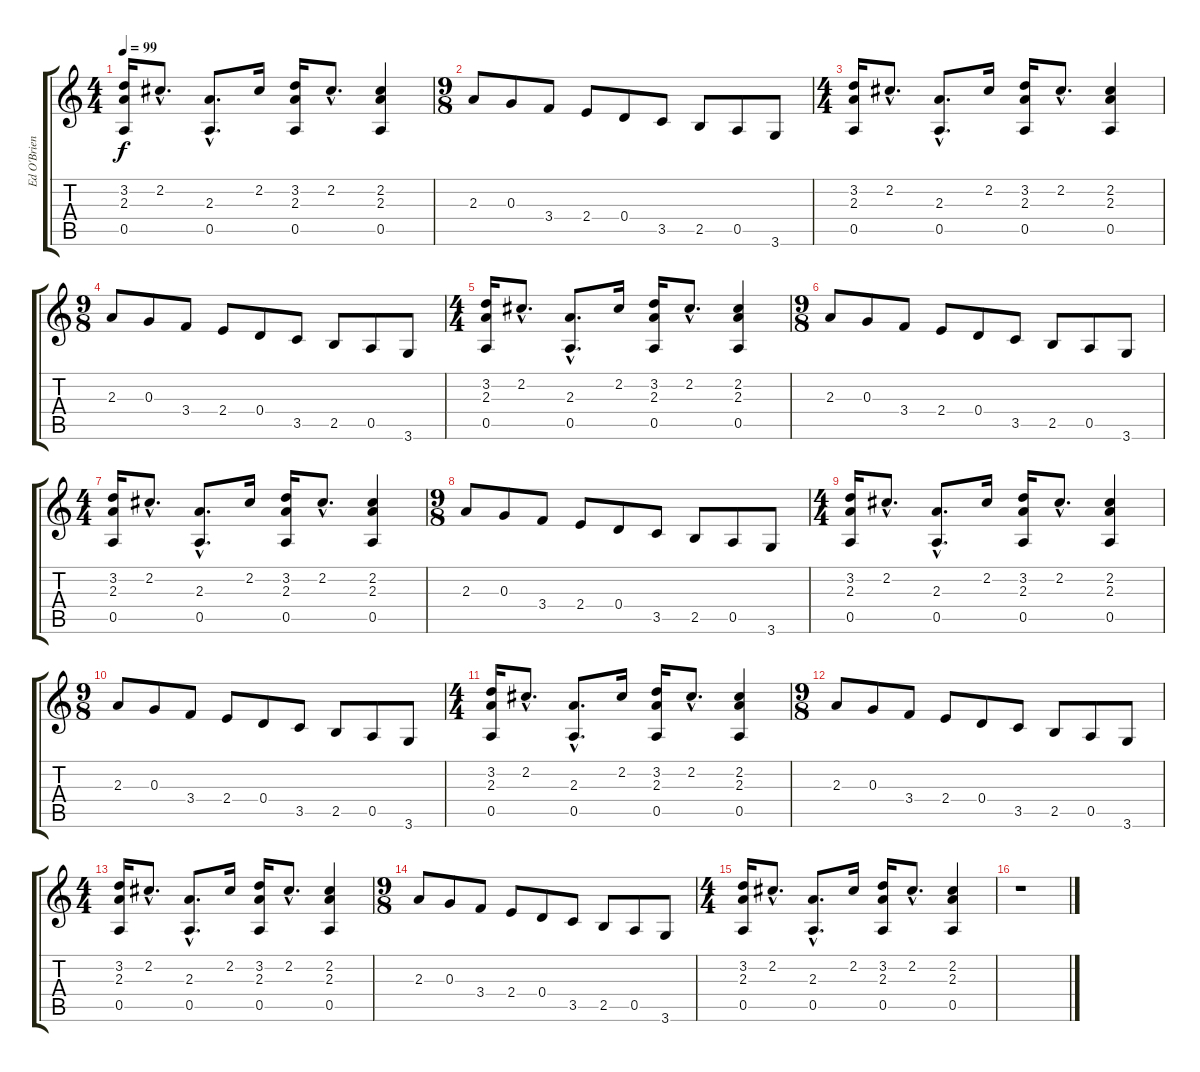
\track ("Ed O'Brien" "Ed O'Brien") {instrument electricguitarjazz}
\staff {score tabs}
\tuning (E4 B3 G3 D3 A2 E2) {hide}
\ts (4 4)
\tempo 99
\clef g2
\ks c
(3.2 2.3 0.5).16{dy f} 2.2{hac}.8{d} (2.3{hac} 0.5{hac}).8{d} 2.2.16 (3.2 2.3 0.5).16 2.2{hac}.8{d} (2.2 2.3 0.5).4 |
\ts (9 8)
2.3.8 0.3.8 3.4.8 2.4.8 0.4.8 3.5.8 2.5.8 0.5.8 3.6.8 |
\ts (4 4)
(3.2 2.3 0.5).16 2.2{hac}.8{d} (2.3{hac} 0.5{hac}).8{d} 2.2.16 (3.2 2.3 0.5).16 2.2{hac}.8{d} (2.2 2.3 0.5).4 |
\ts (9 8)
2.3.8 0.3.8 3.4.8 2.4.8 0.4.8 3.5.8 2.5.8 0.5.8 3.6.8 |
\ts (4 4)
(3.2 2.3 0.5).16 2.2{hac}.8{d} (2.3{hac} 0.5{hac}).8{d} 2.2.16 (3.2 2.3 0.5).16 2.2{hac}.8{d} (2.2 2.3 0.5).4 |
\ts (9 8)
2.3.8 0.3.8 3.4.8 2.4.8 0.4.8 3.5.8 2.5.8 0.5.8 3.6.8 |
\ts (4 4)
(3.2 2.3 0.5).16 2.2{hac}.8{d} (2.3{hac} 0.5{hac}).8{d} 2.2.16 (3.2 2.3 0.5).16 2.2{hac}.8{d} (2.2 2.3 0.5).4 |
\ts (9 8)
2.3.8 0.3.8 3.4.8 2.4.8 0.4.8 3.5.8 2.5.8 0.5.8 3.6.8 |
\ts (4 4)
(3.2 2.3 0.5).16 2.2{hac}.8{d} (2.3{hac} 0.5{hac}).8{d} 2.2.16 (3.2 2.3 0.5).16 2.2{hac}.8{d} (2.2 2.3 0.5).4 |
\ts (9 8)
2.3.8 0.3.8 3.4.8 2.4.8 0.4.8 3.5.8 2.5.8 0.5.8 3.6.8 |
\ts (4 4)
(3.2 2.3 0.5).16 2.2{hac}.8{d} (2.3{hac} 0.5{hac}).8{d} 2.2.16 (3.2 2.3 0.5).16 2.2{hac}.8{d} (2.2 2.3 0.5).4 |
\ts (9 8)
2.3.8 0.3.8 3.4.8 2.4.8 0.4.8 3.5.8 2.5.8 0.5.8 3.6.8 |
\ts (4 4)
(3.2 2.3 0.5).16 2.2{hac}.8{d} (2.3{hac} 0.5{hac}).8{d} 2.2.16 (3.2 2.3 0.5).16 2.2{hac}.8{d} (2.2 2.3 0.5).4 |
\ts (9 8)
2.3.8 0.3.8 3.4.8 2.4.8 0.4.8 3.5.8 2.5.8 0.5.8 3.6.8 |
\ts (4 4)
(3.2 2.3 0.5).16 2.2{hac}.8{d} (2.3{hac} 0.5{hac}).8{d} 2.2.16 (3.2 2.3 0.5).16 2.2{hac}.8{d} (2.2 2.3 0.5).4 |
r.1
